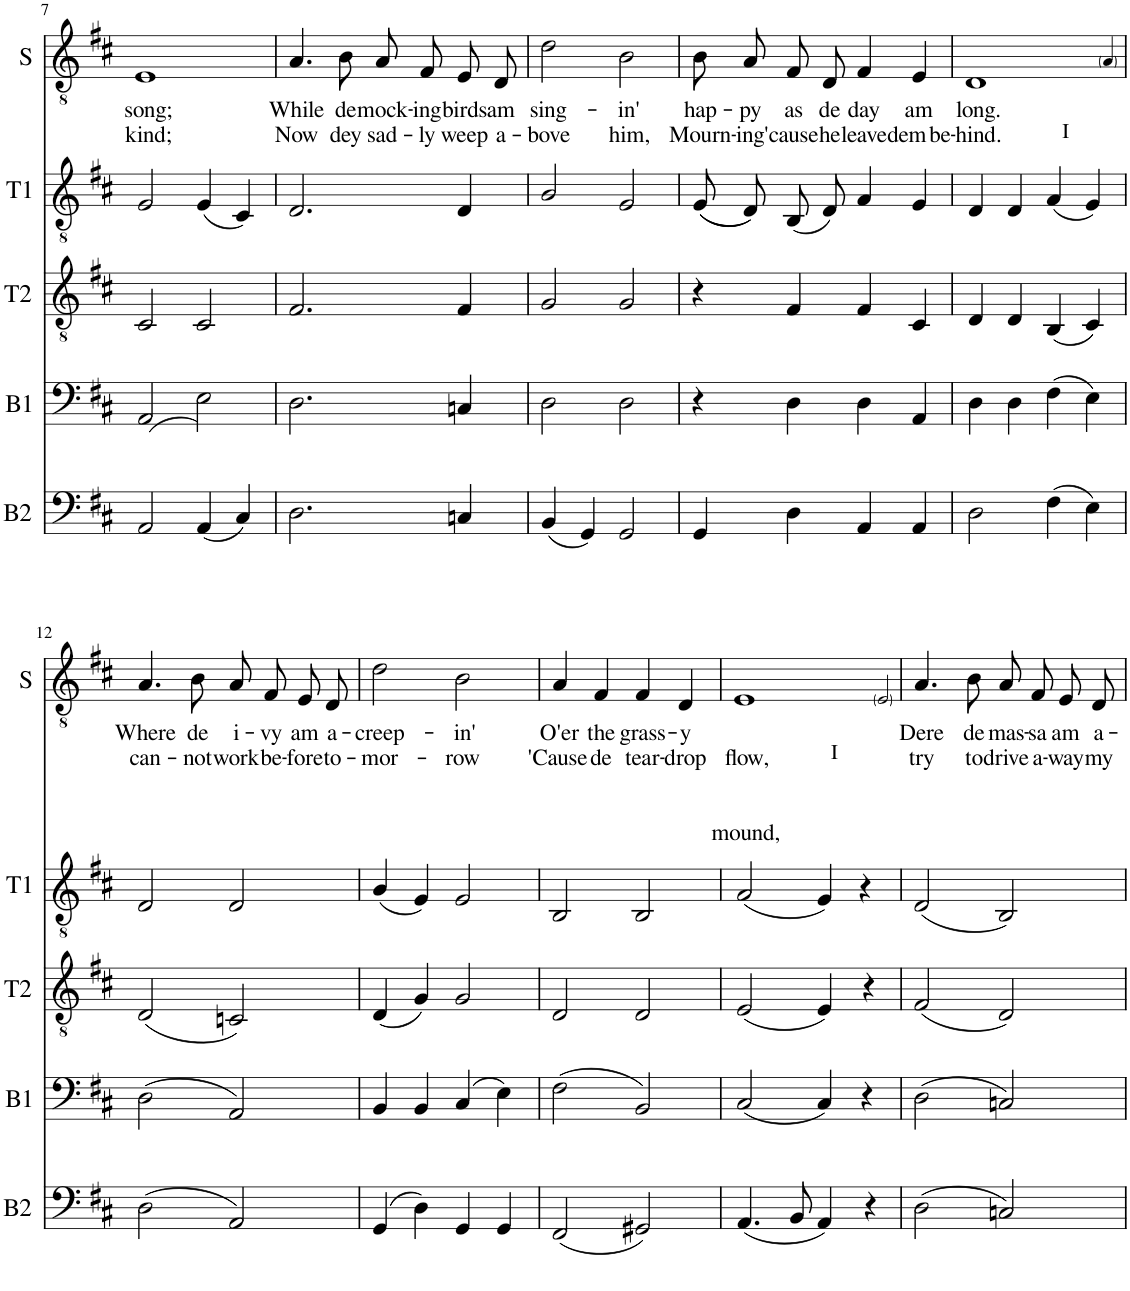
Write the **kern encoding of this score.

**kern	**kern	**kern	**kern	**kern	**text	**text	**text	**text
*part5	*part4	*part3	*part2	*part1	*part1	*part1	*part1	*part1
*staff5	*staff4	*staff3	*staff2	*staff1	*staff1	*staff1	*staff1	*staff1
*I"Bass 1	*I"Bass 1	*I"Tenor 2	*I"Tenor 1	*I"Solo	*	*	*	*
*I'B2	*I'B1	*I'T2	*I'T1	*I'S	*	*	*	*
!!LO:PB:g=z
*clefF4	*clefF4	*clefGv2	*clefGv2	*clefGv2	*	*	*	*
*k[f#c#]	*k[f#c#]	*k[f#c#]	*k[f#c#]	*k[f#c#]	*	*	*	*
*M4/4	*M4/4	*M4/4	*M4/4	*M4/4	*	*	*	*
=7	=7	=7	=7	=7	=7	=7	=7	=7
!	!	!	!	!	!LO:LY:b	!LO:LY:b	!	!
2AA/	(2AA/	2C#/	2G/	1E	song;	kind;	.	.
(4AA/	2E\)	2C#/	(4G/	.	.	.	.	.
4C#/)	.	.	4E/)	.	.	.	.	.
=8	=8	=8	=8	=8	=8	=8	=8	=8
!	!	!	!	!	!LO:LY:b	!LO:LY:b	!	!
2.D\	2.D\	2.F#/	2.F#/	4.A/	While	Now	.	.
!	!	!	!	!	!LO:LY:b	!LO:LY:b	!	!
.	.	.	.	8B\	de	dey	.	.
!	!	!	!	!	!LO:LY:b	!LO:LY:b	!	!
.	.	.	.	8A/L	mock-	sad-	.	.
!	!	!	!	!	!LO:LY:b	!LO:LY:b	!	!
.	.	.	.	8F#/J	-ing	-ly	.	.
!	!	!	!	!	!LO:LY:b	!LO:LY:b	!	!
4Cn/	4Cn/	4F#/	4F#/	8E/L	birds	weep	.	.
!	!	!	!	!	!LO:LY:b	!LO:LY:b	!	!
.	.	.	.	8D/J	am	a-	.	.
=9	=9	=9	=9	=9	=9	=9	=9	=9
!	!	!	!	!	!LO:LY:b	!LO:LY:b	!	!
(4BB/	2D\	2G/	2B/	2d\	sing-	-bove	.	.
4GG/)	.	.	.	.	.	.	.	.
!	!	!	!	!	!LO:LY:b	!LO:LY:b	!	!
2GG/	2D\	2G/	2G/	2B\	-in'	him,	.	.
=10	=10	=10	=10	=10	=10	=10	=10	=10
!	!	!	!	!	!LO:LY:b	!LO:LY:b	!	!
4GG/	4r	4r	((8G/L	8B/L	hap-	Mourn-	.	.
!	!	!	!	!	!LO:LY:b	!LO:LY:b	!	!
.	.	.	8F#/J))	8A/J	-py	-ing	.	.
!	!	!	!	!	!LO:LY:b	!LO:LY:b	!	!
4D\	4D\	4F#/	(8D/L	8F#/L	as	'cause	.	.
!	!	!	!	!	!LO:LY:b	!LO:LY:b	!	!
.	.	.	8F#/J)	8D/J	de	he	.	.
!	!	!	!	!	!LO:LY:b	!LO:LY:b	!	!
4AA/	4D\	4F#/	4A/	4F#/	day	leave	.	.
!	!	!	!	!	!LO:LY:b	!LO:LY:b	!	!
4AA/	4AA/	4C#/	4G/	4E/	am	dem be	.	.
=11	=11	=11	=11	=11	=11	=11	=11	=11
!	!	!	!	!LO:TX:b:t=I	!	!	!	!
!	!	!	!	!	!LO:LY:b	!LO:LY:b	!	!
2D\	4D\	4D/	4F#/	1D	long.	-hind.	.	.
.	4D\	4D/	4F#/	.	.	.	.	.
(4F#\	(4F#\	(4BB/	(4A/	.	.	.	.	.
4E\)	4E\)	4C#/)	4G/)	.	.	.	.	.
.	.	.	.	4qA/	.	.	.	.
!!LO:LB:g=z
=12	=12	=12	=12	=12	=12	=12	=12	=12
!	!	!	!	!	!LO:LY:b	!LO:LY:b	!	!
(2D\	(2D\	(2D/	2F#/	4.A/	Where	can-	.	.
!	!	!	!	!	!LO:LY:b	!LO:LY:b	!	!
.	.	.	.	8B\	de	-not	.	.
!	!	!	!	!	!LO:LY:b	!LO:LY:b	!	!
2AA/)	2AA/)	2Cn/)	2F#/	8A/L	i-	work	.	.
!	!	!	!	!	!LO:LY:b	!LO:LY:b	!	!
.	.	.	.	8F#/J	-vy	be-	.	.
!	!	!	!	!	!LO:LY:b	!LO:LY:b	!	!
.	.	.	.	8E/L	am	-fore	.	.
!	!	!	!	!	!LO:LY:b	!LO:LY:b	!	!
.	.	.	.	8D/J	a-	to-	.	.
=13	=13	=13	=13	=13	=13	=13	=13	=13
!	!	!	!	!	!LO:LY:b	!LO:LY:b	!	!
(4GG/	4BB/	(4D/	(4B/	2d\	-creep-	-mor-	.	.
4D\)	4BB/	4G/)	4G/)	.	.	.	.	.
!	!	!	!	!	!LO:LY:b	!LO:LY:b	!	!
4GG/	(4C#/	2G/	2G/	2B\	-in'	-row	.	.
4GG/	4E\)	.	.	.	.	.	.	.
=14	=14	=14	=14	=14	=14	=14	=14	=14
!	!	!	!	!	!LO:LY:b	!LO:LY:b	!	!
(2FF#/	(2F#\	2D/	2D/	4A/	O'er	'Cause	.	.
!	!	!	!	!	!LO:LY:b	!LO:LY:b	!	!
.	.	.	.	4F#/	the	de	.	.
!	!	!	!	!	!LO:LY:b	!LO:LY:b	!	!
2GG#X/)	2BB/)	2D/	2D/	4F#/	grass-	tear-	.	.
!	!	!	!	!	!LO:LY:b	!LO:LY:b	!	!
.	.	.	.	4D/	-y	-drop	.	.
=15	=15	=15	=15	=15	=15	=15	=15	=15
!	!	!	!	!LO:TX:b:t=I	!	!	!	!
!	!	!	!	!	!	!LO:LY:b	!	!LO:LY:b
(4.AA/	(2C#/	(2E/	(2A/	1E	.	flow,	.	mound,
8BB/	.	.	.	.	.	.	.	.
4AA/)	4C#/)	4E/)	4G/)	.	.	.	.	.
4r	4r	4r	4r	.	.	.	.	.
.	.	.	.	2qE/	.	.	.	.
=16	=16	=16	=16	=16	=16	=16	=16	=16
!	!	!	!	!	!LO:LY:b	!LO:LY:b	!	!
(2D\	(2D\	(2F#/	(2F#/	4.A/	Dere	try	.	.
!	!	!	!	!	!LO:LY:b	!LO:LY:b	!	!
.	.	.	.	8B\	de	to	.	.
!	!	!	!	!	!LO:LY:b	!LO:LY:b	!	!
2Cn/)	2Cn/)	2D/)	2D/)	8A/L	mas-	drive	.	.
!	!	!	!	!	!LO:LY:b	!LO:LY:b	!	!
.	.	.	.	8F#/J	-sa	a-	.	.
!	!	!	!	!	!LO:LY:b	!LO:LY:b	!	!
.	.	.	.	8E/L	am	-way	.	.
!	!	!	!	!	!LO:LY:b	!LO:LY:b	!	!
.	.	.	.	8D/J	a-	my	.	.
=	=	=	=	=	=	=	=	=
*-	*-	*-	*-	*-	*-	*-	*-	*-
